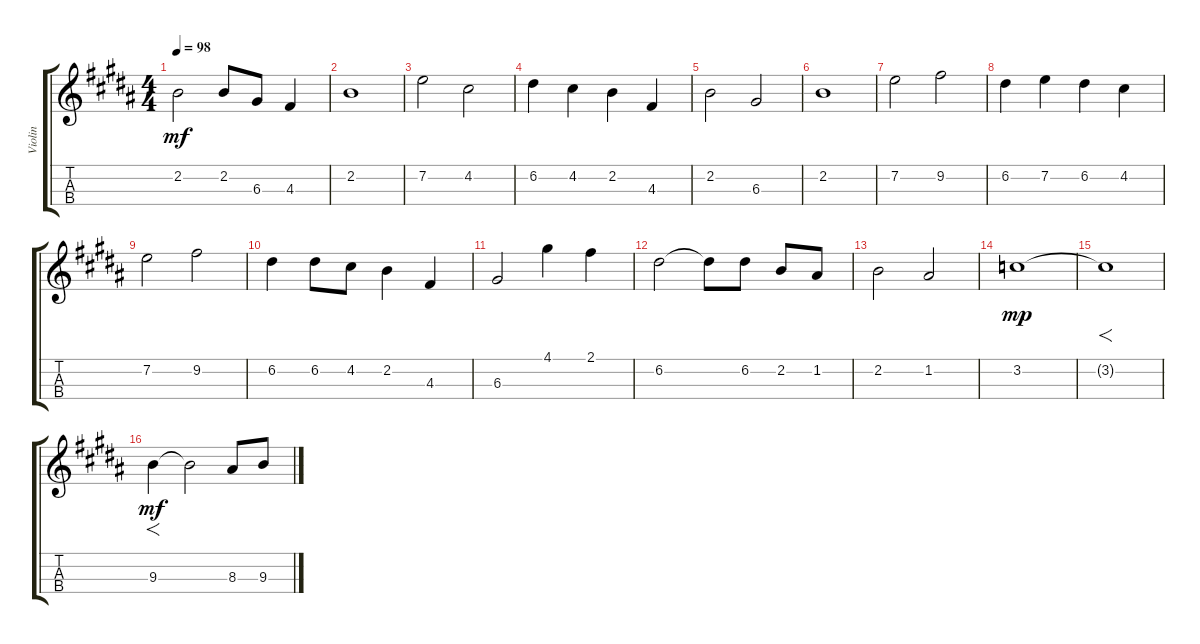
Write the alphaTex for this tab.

\track ("Violin" "Violin") {instrument violin}
\staff {score tabs}
\tuning (E5 A4 D4 G3) {hide}
\ts (4 4)
\tempo 98
\clef g2
\ks b
2.2.2{dy mf} 2.2.8 6.3.8 4.3.4 |
2.2.1 |
7.2.2 4.2.2 |
6.2.4 4.2.4 2.2.4 4.3.4 |
2.2.2 6.3.2 |
2.2.1 |
7.2.2 9.2.2 |
6.2.4 7.2.4 6.2.4 4.2.4 |
7.2.2 9.2.2 |
6.2.4 6.2.8 4.2.8 2.2.4 4.3.4 |
6.3.2 4.1.4 2.1.4 |
6.2.2 6.2{t}.8 6.2.8 2.2.8 1.2.8 |
2.2.2 1.2.2 |
3.2.1{dy mp} |
3.2{t}.1{f} |
9.3.4{f dy mf} 9.3{t}.2 8.3.8 9.3.8
